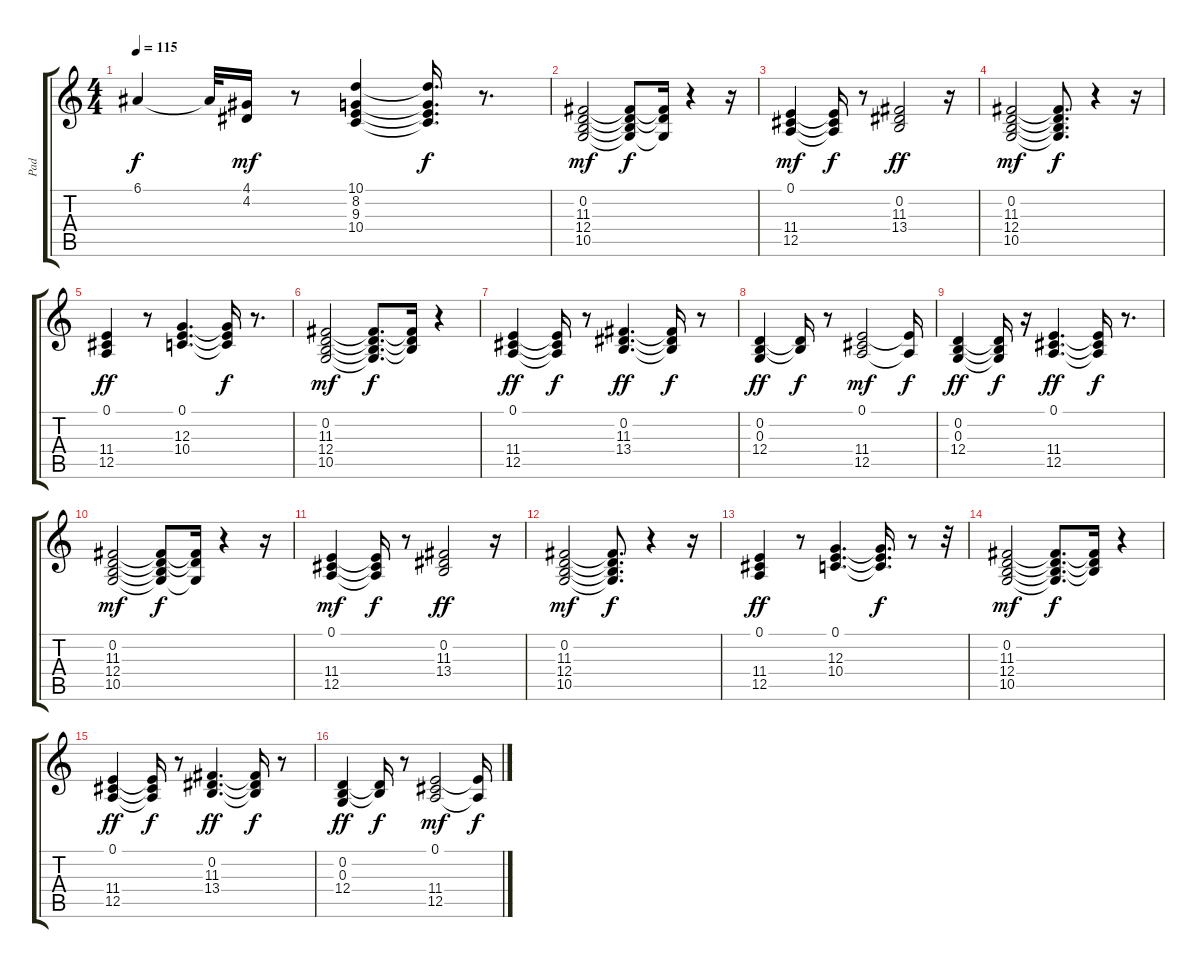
\track ("Pad" "Pad") {instrument pad2warm}
\staff {score tabs}
\tuning (E4 B3 G3 D3 A2 E2) {hide}
\ts (4 4)
\tempo 115
\clef g2
\ks c
6.1{t}.4{dy f} 6.1{t}.32 (4.1 4.2).16{dy mf} r.8 (10.1 8.2 9.3 10.4).4 (10.1{t} 8.2{t} 9.3{t} 10.4{t}).16{d dy f} r.8{d} |
(0.2 11.3 12.4 10.5).2{dy mf} (0.2{t} 11.3{t} 12.4{t} 10.5{t}).8{dy f} (11.3{t} 12.4{t} 10.5{t}).16 r.4 r.16 |
(0.1 11.4 12.5).4{dy mf} (0.1{t} 11.4{t} 12.5{t}).16{dy f} r.8 (0.2 11.3 13.4).2{dy ff} r.16 |
(0.2 11.3 12.4 10.5).2{dy mf} (0.2{t} 11.3{t} 12.4{t} 10.5{t}).8{d dy f} r.4 r.16 |
(0.1 11.4 12.5).4{dy ff} r.8 (0.1 12.3 10.4).4{d} (0.1{t} 12.3{t} 10.4{t}).16{dy f} r.8{d} |
(0.2 11.3 12.4 10.5).2{dy mf} (0.2{t} 11.3{t} 12.4{t} 10.5{t}).8{d dy f} (0.2{t} 11.3{t} 12.4{t}).16 r.4 |
(0.1 11.4 12.5).4{dy ff} (0.1{t} 11.4{t} 12.5{t}).16{dy f} r.8 (0.2 11.3 13.4).4{d dy ff} (0.2{t} 11.3{t} 13.4{t}).16{dy f} r.8 |
(0.2 0.3 12.4).4{dy ff} (0.2{t} 12.4{t}).16{dy f} r.8 (0.1 11.4 12.5).2{dy mf} (0.1{t} 12.5{t}).16{dy f} |
(0.2 0.3 12.4).4{dy ff} (0.2{t} 0.3{t} 12.4{t}).16{dy f} r.16 (0.1 11.4 12.5).4{d dy ff} (0.1{t} 11.4{t} 12.5{t}).16{dy f} r.8{d} |
(0.2 11.3 12.4 10.5).2{dy mf} (0.2{t} 11.3{t} 12.4{t} 10.5{t}).8{dy f} (11.3{t} 12.4{t} 10.5{t}).16 r.4 r.16 |
(0.1 11.4 12.5).4{dy mf} (0.1{t} 11.4{t} 12.5{t}).16{dy f} r.8 (0.2 11.3 13.4).2{dy ff} r.16 |
(0.2 11.3 12.4 10.5).2{dy mf} (0.2{t} 11.3{t} 12.4{t} 10.5{t}).8{d dy f} r.4 r.16 |
(0.1 11.4 12.5).4{dy ff} r.8 (0.1 12.3 10.4).4{d} (0.1{t} 12.3{t} 10.4{t}).16{d dy f} r.8 r.32 |
(0.2 11.3 12.4 10.5).2{dy mf} (0.2{t} 11.3{t} 12.4{t} 10.5{t}).8{d dy f} (0.2{t} 11.3{t} 12.4{t}).16 r.4 |
(0.1 11.4 12.5).4{dy ff} (0.1{t} 11.4{t} 12.5{t}).16{dy f} r.8 (0.2 11.3 13.4).4{d dy ff} (0.2{t} 11.3{t} 13.4{t}).16{dy f} r.8 |
(0.2 0.3 12.4).4{dy ff} (0.2{t} 12.4{t}).16{dy f} r.8 (0.1 11.4 12.5).2{dy mf} (0.1{t} 12.5{t}).16{dy f}
